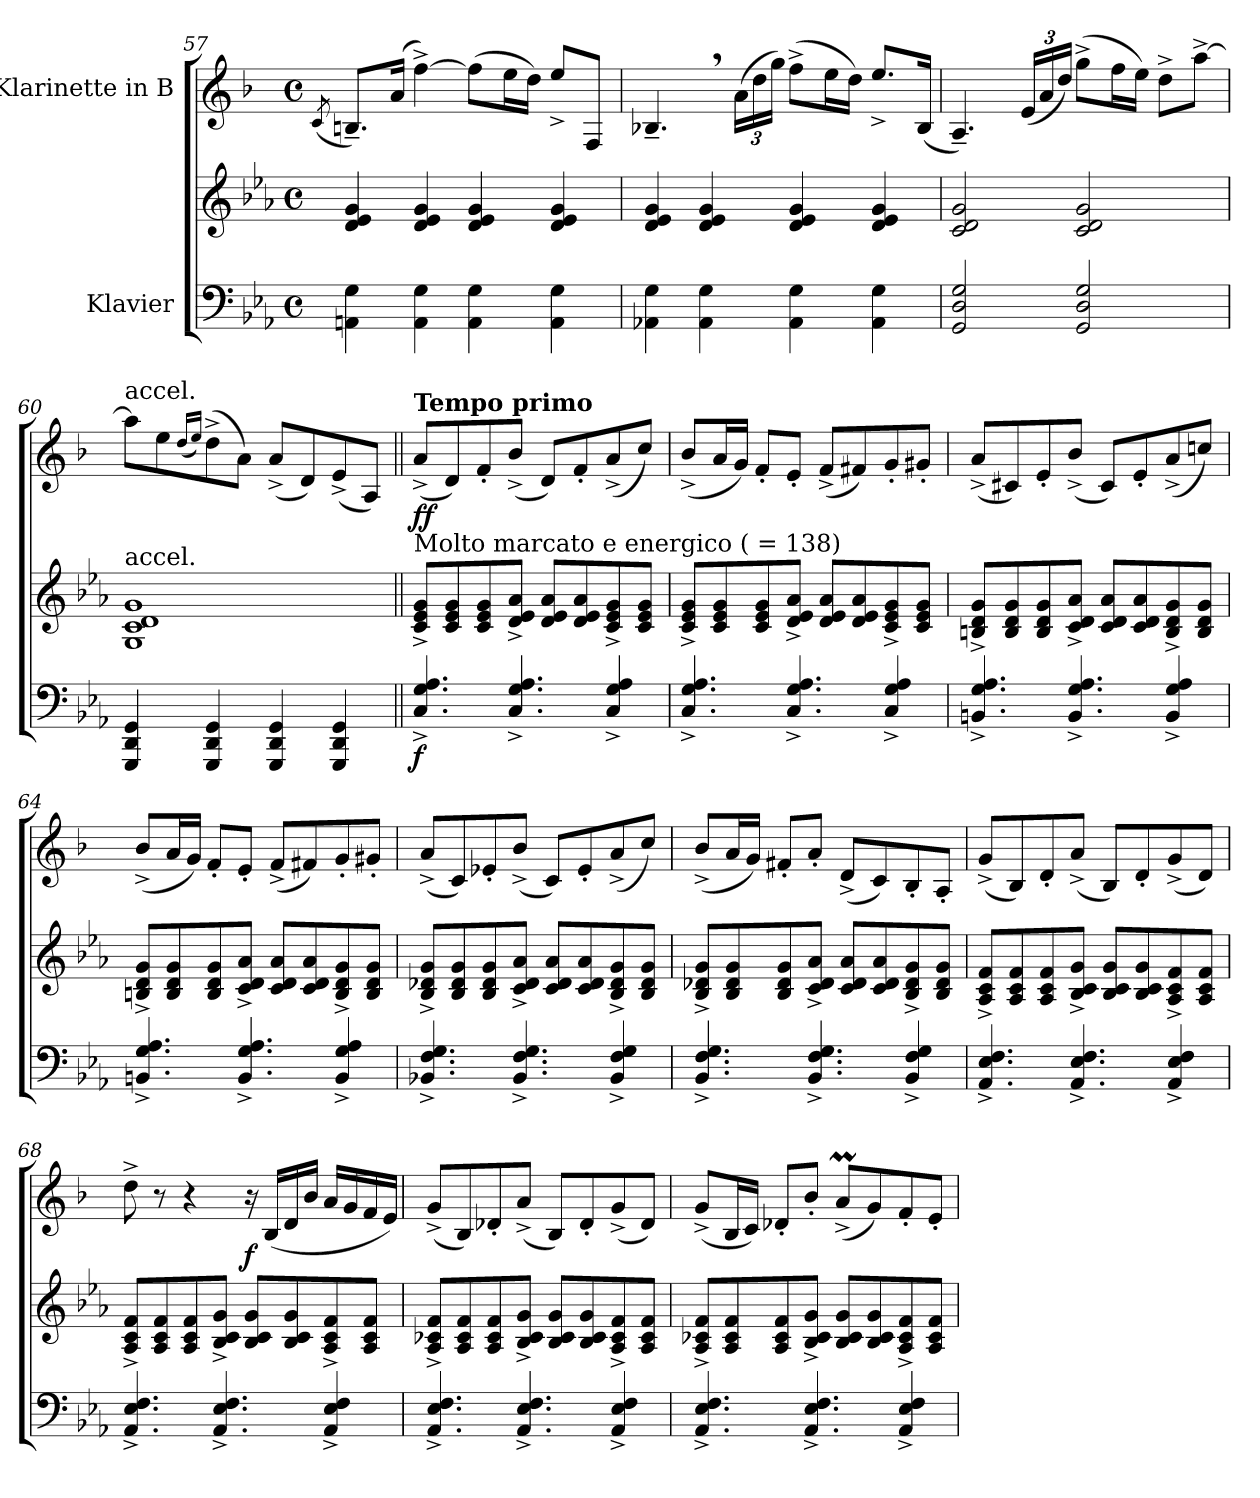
**kern	**kern	**dynam	**kern	**dynam
*part2	*part2	*part2	*part1	*part1
*staff3	*staff2	*staff2/3	*staff1	*staff1
*I"Klavier	*	*	*I"Klarinette in B	*
!!LO:LB:g=z
*clefF4	*clefG2	*	*clefG2	*
*	*	*	*ITrd1c2	*
*k[b-e-a-]	*k[b-e-a-]	*	*k[b-e-a-]	*
*M4/4	*M4/4	*	*M4/4	*
*met(c)	*met(c)	*	*met(c)	*
=57	=57	=57	=57	=57
.	.	.	(<8qB-/	.
4AAn\ 4G\	4d/ 4e-/ 4g/	.	8.An~/L)	.
.	.	.	(<16g/Jk	.
4AA\ 4G\	4d/ 4e-/ 4g/	.	[4ee-^\)	.
4AA\ 4G\	4d/ 4e-/ 4g/	.	(>8ee-\L]	.
.	.	.	16dd\L	.
.	.	.	16cc\JJ)	.
4AA\ 4G\	4d/ 4e-/ 4g/	.	8dd^/L	.
.	.	.	8E-/J	.
=58	=58	=58	=58	=58
4AA-X\ 4G\	4d/ 4e-/ 4g/	.	4.A-X~,/	.
4AA-\ 4G\	4d/ 4e-/ 4g/	.	.	.
*	*	*	*Xbrackettup	*
.	.	.	(>24g\LL	.
.	.	.	24cc\	.
.	.	.	24ff\JJ)	.
4AA-\ 4G\	4d/ 4e-/ 4g/	.	(>8ee-^\L	.
.	.	.	16dd\L	.
.	.	.	16cc\JJ)	.
4AA-\ 4G\	4d/ 4e-/ 4g/	.	8.dd^/L	.
.	.	.	(<16A-/Jk	.
=59	=59	=59	=59	=59
2GG/ 2D/ 2G/	2c/ 2d/ 2g/	.	4.G~/)	.
.	.	.	(<24d/LL	.
.	.	.	24g/	.
.	.	.	24cc/JJ)	.
2GG/ 2D/ 2G/	2c/ 2d/ 2g/	.	(>8ff^\L	.
.	.	.	16ee-\L	.
.	.	.	16dd\JJ)	.
.	.	.	8cc^\L	.
.	.	.	[8gg^\J	.
=60	=60	=60	=60	=60
*	*	*	*MM80	*
!	!	!	!LO:TX:a:t=accel.	!
!	!LO:TX:a:t=accel.	!	!	!
4GGG/ 4DD/ 4GG/	1G 1c 1d 1g	.	8gg\L]	.
.	.	.	8dd\	.
*	*	*	*MM90	*
.	.	.	(<16qcc/LL	.
.	.	.	16qdd/JJ)	.
4GGG/ 4DD/ 4GG/	.	.	(>8cc^\	.
.	.	.	8g\J)	.
*	*	*	*MM105	*
4GGG/ 4DD/ 4GG/	.	.	(<8g^/L	.
.	.	.	8c/)	.
*	*	*	*MM125	*
4GGG/ 4DD/ 4GG/	.	.	(<8d^/	.
.	.	.	8G/J)	.
!!LO:LB:g=z
=61||	=61||	=61||	=61||	=61||
*	*	*	*MM138	*
!	!	!	!LO:TX:a:B:t=Tempo primo	!
!	!LO:TX:a:t=Molto marcato e energico ( = 138)	!	!	!
!	!	!LO:DY:b=2	!	!LO:DY:b
4.C/^ 4.G/^ 4.A-/^	8c/^ 8e-/^ 8g/^L	f	(<8g^/L	ff
.	8c/ 8e-/ 8g/	.	8c/)	.
.	8c/ 8e-/ 8g/	.	8e-'/	.
4.C/^ 4.G/^ 4.A-/^	8d/^ 8e-/^ 8a-/^J	.	(<8a-^/J	.
.	8d/ 8e-/ 8a-/L	.	8c/L)	.
.	8d/ 8e-/ 8a-/	.	8e-'/	.
4C/^ 4G/^ 4A-/^	8c/^ 8e-/^ 8g/^	.	(<8g^/	.
.	8c/ 8e-/ 8g/J	.	8b-/J)	.
=62	=62	=62	=62	=62
4.C/^ 4.G/^ 4.A-/^	8c/^ 8e-/^ 8g/^L	.	(<8a-^/L	.
.	8c/ 8e-/ 8g/	.	16g/L	.
.	.	.	16f/JJ)	.
.	8c/ 8e-/ 8g/	.	8e-'/L	.
4.C/^ 4.G/^ 4.A-/^	8d/^ 8e-/^ 8a-/^J	.	8d'/J	.
.	8d/ 8e-/ 8a-/L	.	(<8e-^/L	.
.	8d/ 8e-/ 8a-/	.	8en/)	.
4C/^ 4G/^ 4A-/^	8c/^ 8e-/^ 8g/^	.	8f'/	.
.	8c/ 8e-/ 8g/J	.	8f#X'/J	.
=63	=63	=63	=63	=63
4.BBn/^ 4.G/^ 4.A-/^	8Bn/^ 8d/^ 8g/^L	.	(<8g^/L	.
.	8B/ 8d/ 8g/	.	8Bn/)	.
.	8B/ 8d/ 8g/	.	8d'/	.
4.BB/^ 4.G/^ 4.A-/^	8c/^ 8d/^ 8a-/^J	.	(<8a-^/J	.
.	8c/ 8d/ 8a-/L	.	8B/L)	.
.	8c/ 8d/ 8a-/	.	8d'/	.
4BB/^ 4G/^ 4A-/^	8B/^ 8d/^ 8g/^	.	(<8g^/	.
.	8B/ 8d/ 8g/J	.	8b-X/J)	.
=64	=64	=64	=64	=64
4.BBn/^ 4.G/^ 4.A-/^	8Bn/^ 8d/^ 8g/^L	.	(<8a-^/L	.
.	8B/ 8d/ 8g/	.	16g/L	.
.	.	.	16f/JJ)	.
.	8B/ 8d/ 8g/	.	8e-'/L	.
4.BB/^ 4.G/^ 4.A-/^	8c/^ 8d/^ 8a-/^J	.	8d'/J	.
.	8c/ 8d/ 8a-/L	.	(<8e-^/L	.
.	8c/ 8d/ 8a-/	.	8en/)	.
4BB/^ 4G/^ 4A-/^	8B/^ 8d/^ 8g/^	.	8f'/	.
.	8B/ 8d/ 8g/J	.	8f#X'/J	.
=65	=65	=65	=65	=65
4.BB-X/^ 4.F/^ 4.G/^	8B-/^ 8d-X/^ 8g/^L	.	(<8g^/L	.
.	8B-/ 8d-/ 8g/	.	8B-/)	.
.	8B-/ 8d-/ 8g/	.	8d-X'/	.
4.BB-/^ 4.F/^ 4.G/^	8c/^ 8d-/^ 8a-/^J	.	(<8a-^/J	.
.	8c/ 8d-/ 8a-/L	.	8B-/L)	.
.	8c/ 8d-/ 8a-/	.	8d-'/	.
4BB-/^ 4F/^ 4G/^	8B-/^ 8d-/^ 8g/^	.	(<8g^/	.
.	8B-/ 8d-/ 8g/J	.	8b-/J)	.
!!LO:PB:g=z
=66	=66	=66	=66	=66
4.BB-/^ 4.F/^ 4.G/^	8B-/^ 8d-X/^ 8g/^L	.	(<8a-^/L	.
.	8B-/ 8d-/ 8g/	.	16g/L	.
.	.	.	16f/JJ)	.
.	8B-/ 8d-/ 8g/	.	8en'/L	.
4.BB-/^ 4.F/^ 4.G/^	8c/^ 8d-/^ 8a-/^J	.	8g'/J	.
.	8c/ 8d-/ 8a-/L	.	(<8c^/L	.
.	8c/ 8d-/ 8a-/	.	8B-/)	.
4BB-/^ 4F/^ 4G/^	8B-/^ 8d-/^ 8g/^	.	8A-'/	.
.	8B-/ 8d-/ 8g/J	.	8G'/J	.
=67	=67	=67	=67	=67
4.AA-/^ 4.E-/^ 4.F/^	8A-/^ 8c/^ 8f/^L	.	(<8f^/L	.
.	8A-/ 8c/ 8f/	.	8A-/)	.
.	8A-/ 8c/ 8f/	.	8c'/	.
4.AA-/^ 4.E-/^ 4.F/^	8B-/^ 8c/^ 8g/^J	.	(<8g^/J	.
.	8B-/ 8c/ 8g/L	.	8A-/L)	.
.	8B-/ 8c/ 8g/	.	8c'/	.
4AA-/^ 4E-/^ 4F/^	8A-/^ 8c/^ 8f/^	.	(<8f^/	.
.	8A-/ 8c/ 8f/J	.	8c/J)	.
=68	=68	=68	=68	=68
4.AA-/^ 4.E-/^ 4.F/^	8A-/^ 8c/^ 8f/^L	.	8cc^\	.
.	8A-/ 8c/ 8f/	.	8r	.
.	8A-/ 8c/ 8f/	.	4r	.
4.AA-/^ 4.E-/^ 4.F/^	8B-/^ 8c/^ 8g/^J	.	.	.
!	!	!	!	!LO:DY:b
.	8B-/ 8c/ 8g/L	.	16r	f
.	.	.	(<16A-/LL	.
.	8B-/ 8c/ 8g/	.	16c/	.
.	.	.	16a-/JJ	.
4AA-/^ 4E-/^ 4F/^	8A-/^ 8c/^ 8f/^	.	16g/LL	.
.	.	.	16f/	.
.	8A-/ 8c/ 8f/J	.	16e-/	.
.	.	.	16d/JJ)	.
=69	=69	=69	=69	=69
4.AA-/^ 4.E-/^ 4.F/^	8A-/^ 8c-X/^ 8f/^L	.	(<8f^/L	.
.	8A-/ 8c-/ 8f/	.	8A-/)	.
.	8A-/ 8c-/ 8f/	.	8c-X'/	.
4.AA-/^ 4.E-/^ 4.F/^	8B-/^ 8c-/^ 8g/^J	.	(<8g^/J	.
.	8B-/ 8c-/ 8g/L	.	8A-/L)	.
.	8B-/ 8c-/ 8g/	.	8c-'/	.
4AA-/^ 4E-/^ 4F/^	8A-/^ 8c-/^ 8f/^	.	(<8f^/	.
.	8A-/ 8c-/ 8f/J	.	8c-/J)	.
!!LO:LB:g=z
=70	=70	=70	=70	=70
4.AA-/^ 4.E-/^ 4.F/^	8A-/^ 8c-X/^ 8f/^L	.	(<8f^/L	.
.	8A-/ 8c-/ 8f/	.	16A-/L	.
.	.	.	16B-/JJ)	.
.	8A-/ 8c-/ 8f/	.	8c-X'/L	.
4.AA-/^ 4.E-/^ 4.F/^	8B-/^ 8c-/^ 8g/^J	.	8a-'/J	.
.	8B-/ 8c-/ 8g/L	.	(<8gm^/L	.
.	8B-/ 8c-/ 8g/	.	8f/)	.
4AA-/^ 4E-/^ 4F/^	8A-/^ 8c-/^ 8f/^	.	8e-'/	.
.	8A-/ 8c-/ 8f/J	.	8d'/J	.
=	=	=	=	=
*-	*-	*-	*-	*-
